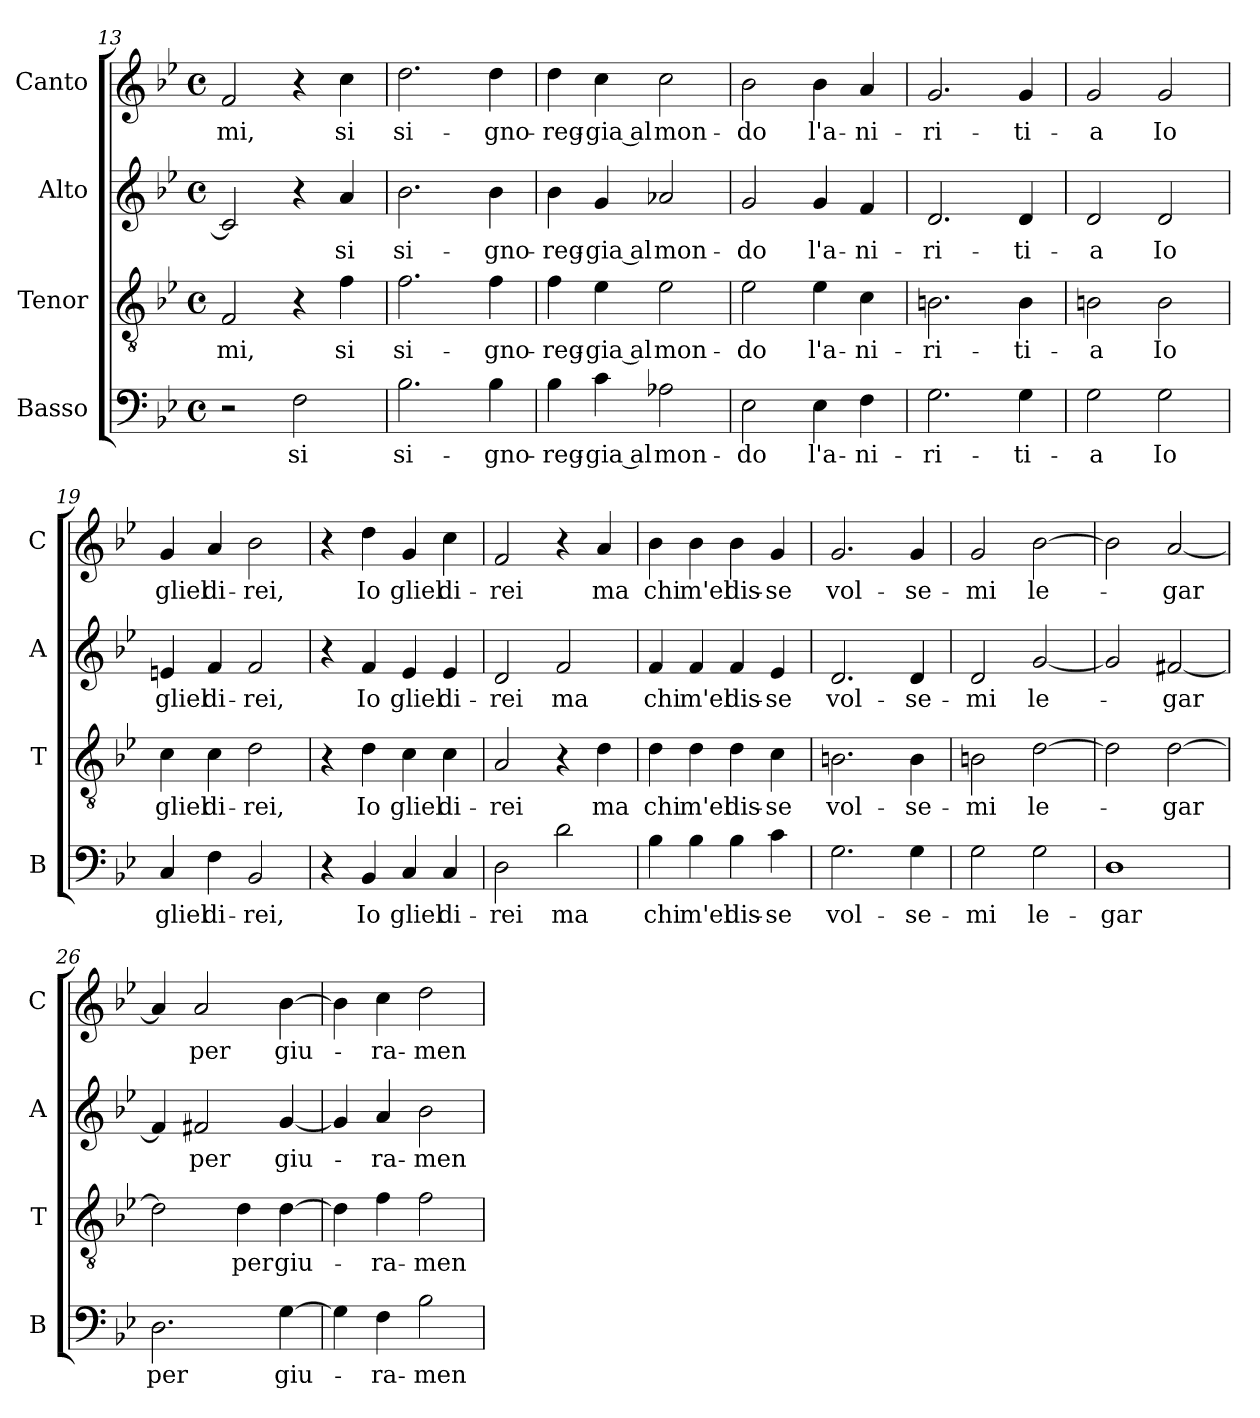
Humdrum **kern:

**kern	**text	**kern	**text	**kern	**text	**kern	**text
*part4	*part4	*part3	*part3	*part2	*part2	*part1	*part1
*staff4	*staff4	*staff3	*staff3	*staff2	*staff2	*staff1	*staff1
*I"Basso	*	*I"Tenor	*	*I"Alto	*	*I"Canto	*
*I'B	*	*I'T	*	*I'A	*	*I'C	*
*clefF4	*	*clefGv2	*	*clefG2	*	*clefG2	*
*k[b-e-]	*	*k[b-e-]	*	*k[b-e-]	*	*k[b-e-]	*
*B-:	*	*B-:	*	*B-:	*	*B-:	*
*M4/4	*	*M4/4	*	*M4/4	*	*M4/4	*
*met(c)	*	*met(c)	*	*met(c)	*	*met(c)	*
=13	=13	=13	=13	=13	=13	=13	=13
!	!	!	!LO:LY:b	!	!	!	!LO:LY:b
2r	.	2F/	-mi,	2c/]	.	2f/	-mi,
!	!LO:LY:b	!	!	!	!	!	!
2F\	si	4r	.	4r	.	4r	.
!	!	!	!LO:LY:b	!	!LO:LY:b	!	!LO:LY:b
.	.	4f\	si	4a/	si	4cc\	si
=14	=14	=14	=14	=14	=14	=14	=14
!	!LO:LY:b	!	!LO:LY:b	!	!LO:LY:b	!	!LO:LY:b
2.B-\	si-	2.f\	si-	2.b-\	si-	2.dd\	si-
!	!LO:LY:b	!	!LO:LY:b	!	!LO:LY:b	!	!LO:LY:b
4B-\	-gno-	4f\	-gno-	4b-\	-gno-	4dd\	-gno-
=15	=15	=15	=15	=15	=15	=15	=15
!	!LO:LY:b	!	!LO:LY:b	!	!LO:LY:b	!	!LO:LY:b
4B-\	-reg-	4f\	-reg-	4b-\	-reg-	4dd\	-reg-
!	!LO:LY:b	!	!LO:LY:b	!	!LO:LY:b	!	!LO:LY:b
4c\	-gia al	4e-\	-gia al	4g/	-gia al	4cc\	-gia al
!	!LO:LY:b	!	!LO:LY:b	!	!LO:LY:b	!	!LO:LY:b
2A-X\	mon-	2e-\	mon-	2a-X/	mon-	2cc\	mon-
=16	=16	=16	=16	=16	=16	=16	=16
!	!LO:LY:b	!	!LO:LY:b	!	!LO:LY:b	!	!LO:LY:b
2E-\	-do	2e-\	-do	2g/	-do	2b-\	-do
!	!LO:LY:b	!	!LO:LY:b	!	!LO:LY:b	!	!LO:LY:b
4E-\	l'a-	4e-\	l'a-	4g/	l'a-	4b-\	l'a-
!	!LO:LY:b	!	!LO:LY:b	!	!LO:LY:b	!	!LO:LY:b
4F\	-ni-	4c\	-ni-	4f/	-ni-	4a/	-ni-
!!LO:LB:g=z
=17	=17	=17	=17	=17	=17	=17	=17
!	!LO:LY:b	!	!LO:LY:b	!	!LO:LY:b	!	!LO:LY:b
2.G\	-ri-	2.Bn\	-ri-	2.d/	-ri-	2.g/	-ri-
!	!LO:LY:b	!	!LO:LY:b	!	!LO:LY:b	!	!LO:LY:b
4G\	-ti-	4B\	-ti-	4d/	-ti-	4g/	-ti-
=18	=18	=18	=18	=18	=18	=18	=18
!	!LO:LY:b	!	!LO:LY:b	!	!LO:LY:b	!	!LO:LY:b
2G\	-a	2Bn\	-a	2d/	-a	2g/	-a
!	!LO:LY:b	!	!LO:LY:b	!	!LO:LY:b	!	!LO:LY:b
2G\	Io	2B\	Io	2d/	Io	2g/	Io
=19	=19	=19	=19	=19	=19	=19	=19
!	!LO:LY:b	!	!LO:LY:b	!	!LO:LY:b	!	!LO:LY:b
4C/	gliel	4c\	gliel	4en/	gliel	4g/	gliel
!	!LO:LY:b	!	!LO:LY:b	!	!LO:LY:b	!	!LO:LY:b
4F\	di-	4c\	di-	4f/	di-	4a/	di-
!	!LO:LY:b	!	!LO:LY:b	!	!LO:LY:b	!	!LO:LY:b
2BB-/	-rei,	2d\	-rei,	2f/	-rei,	2b-\	-rei,
=20	=20	=20	=20	=20	=20	=20	=20
4r	.	4r	.	4r	.	4r	.
!	!LO:LY:b	!	!LO:LY:b	!	!LO:LY:b	!	!LO:LY:b
4BB-/	Io	4d\	Io	4f/	Io	4dd\	Io
!	!LO:LY:b	!	!LO:LY:b	!	!LO:LY:b	!	!LO:LY:b
4C/	gliel	4c\	gliel	4e-/	gliel	4g/	gliel
!	!LO:LY:b	!	!LO:LY:b	!	!LO:LY:b	!	!LO:LY:b
4C/	di-	4c\	di-	4e-/	di-	4cc\	di-
=21	=21	=21	=21	=21	=21	=21	=21
!	!LO:LY:b	!	!LO:LY:b	!	!LO:LY:b	!	!LO:LY:b
2D\	-rei	2A/	-rei	2d/	-rei	2f/	-rei
!	!LO:LY:b	!	!	!	!LO:LY:b	!	!
2d\	ma	4r	.	2f/	ma	4r	.
!	!	!	!LO:LY:b	!	!	!	!LO:LY:b
.	.	4d\	ma	.	.	4a/	ma
!!LO:LB:g=z
=22	=22	=22	=22	=22	=22	=22	=22
!	!LO:LY:b	!	!LO:LY:b	!	!LO:LY:b	!	!LO:LY:b
4B-\	chi	4d\	chi	4f/	chi	4b-\	chi
!	!LO:LY:b	!	!LO:LY:b	!	!LO:LY:b	!	!LO:LY:b
4B-\	m'el	4d\	m'el	4f/	m'el	4b-\	m'el
!	!LO:LY:b	!	!LO:LY:b	!	!LO:LY:b	!	!LO:LY:b
4B-\	dis-	4d\	dis-	4f/	dis-	4b-\	dis-
!	!LO:LY:b	!	!LO:LY:b	!	!LO:LY:b	!	!LO:LY:b
4c\	-se	4c\	-se	4e-/	-se	4g/	-se
=23	=23	=23	=23	=23	=23	=23	=23
!	!LO:LY:b	!	!LO:LY:b	!	!LO:LY:b	!	!LO:LY:b
2.G\	vol-	2.Bn\	vol-	2.d/	vol-	2.g/	vol-
!	!LO:LY:b	!	!LO:LY:b	!	!LO:LY:b	!	!LO:LY:b
4G\	-se-	4B\	-se-	4d/	-se-	4g/	-se-
=24	=24	=24	=24	=24	=24	=24	=24
!	!LO:LY:b	!	!LO:LY:b	!	!LO:LY:b	!	!LO:LY:b
2G\	-mi	2Bn\	-mi	2d/	-mi	2g/	-mi
!	!LO:LY:b	!	!LO:LY:b	!	!LO:LY:b	!	!LO:LY:b
2G\	le-	[2d\	le-	[2g/	le-	[2b-\	le-
=25	=25	=25	=25	=25	=25	=25	=25
!	!LO:LY:b	!	!	!	!	!	!
1D	-gar	2d\]	.	2g/]	.	2b-\]	.
!	!	!	!LO:LY:b	!	!LO:LY:b	!	!LO:LY:b
.	.	[2d\	-gar	[2f#X/	-gar	[2a/	-gar
=26	=26	=26	=26	=26	=26	=26	=26
!	!LO:LY:b	!	!	!	!	!	!
2.D\	per	2d\]	.	4f#/]	.	4a/]	.
!	!	!	!	!	!LO:LY:b	!	!LO:LY:b
.	.	.	.	2f#X/	per	2a/	per
!	!	!	!LO:LY:b	!	!	!	!
.	.	4d\	per	.	.	.	.
!	!LO:LY:b	!	!LO:LY:b	!	!LO:LY:b	!	!LO:LY:b
[4G\	giu-	[4d\	giu-	[4g/	giu-	[4b-\	giu-
!!LO:LB:g=z
=27	=27	=27	=27	=27	=27	=27	=27
4G\]	.	4d\]	.	4g/]	.	4b-\]	.
!	!LO:LY:b	!	!LO:LY:b	!	!LO:LY:b	!	!LO:LY:b
4F\	-ra-	4f\	-ra-	4a/	-ra-	4cc\	-ra-
!	!LO:LY:b	!	!LO:LY:b	!	!LO:LY:b	!	!LO:LY:b
2B-\	-men-	2f\	-men-	2b-\	-men-	2dd\	-men-
=	=	=	=	=	=	=	=
*-	*-	*-	*-	*-	*-	*-	*-
